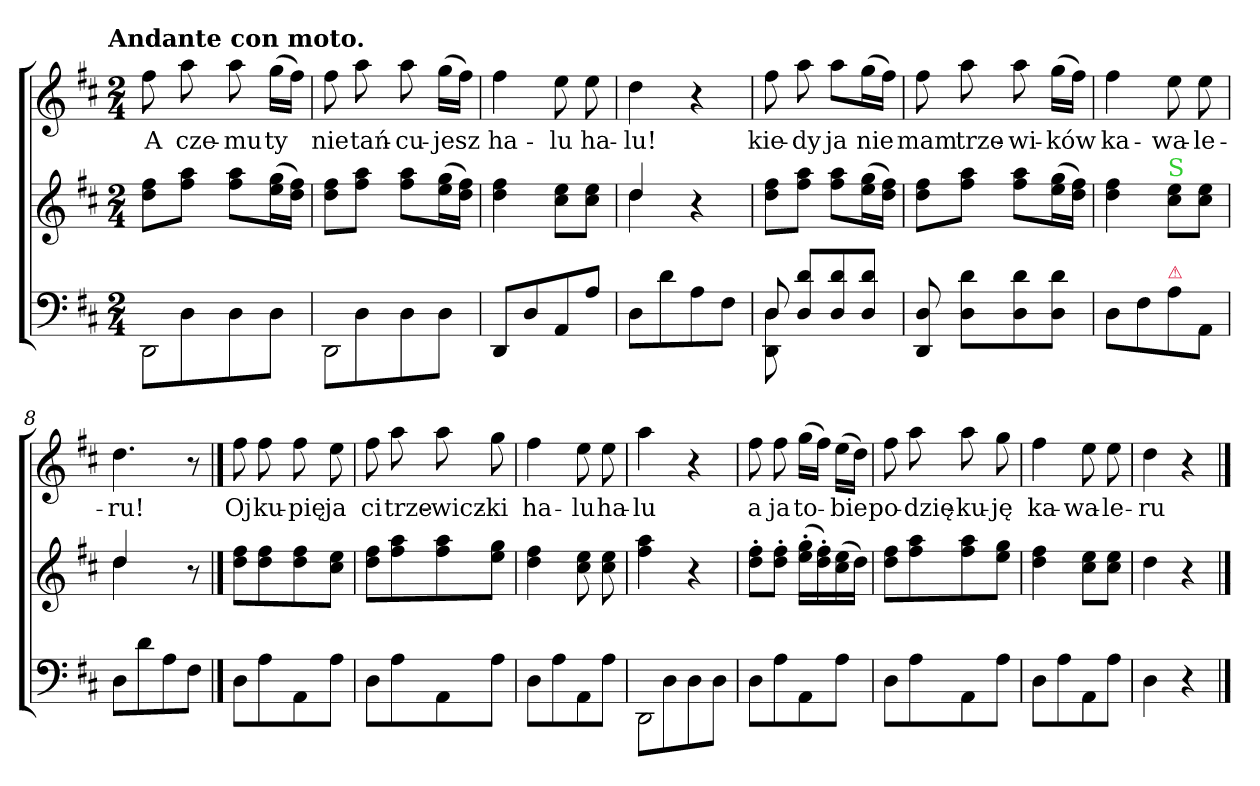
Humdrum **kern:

**kern	**kern	**kern	**text
*part2	*part2	*part1	*part1
*staff3	*staff2	*staff1	*staff1
*clefF4	*clefG2	*clefG2	*
*k[f#c#]	*k[f#c#]	*k[f#c#]	*
*D:	*D:	*D:	*
!!LO:TX:omd:t=Andante con moto.
*M2/4	*M2/4	*M2/4	*
*MM72	*MM72	*MM72	*
=1	=1	=1	=1
!LO:N:vis=2	!	!	!
8DD/	8dd\ 8ff#\L	8ff#\	A
8D\	8ff#\ 8aa\J	8aa\	cze-
8D\	8ff#\ 8aa\L	8aa\	-mu
8D\J	(16ee\ 16gg\L	(16gg\LL	ty
.	16dd\ 16ff#\JJ)	16ff#\JJ)	.
=2	=2	=2	=2
!LO:N:vis=2	!	!	!
8DD/	8dd\ 8ff#\L	8ff#\	nie
8D\	8ff#\ 8aa\J	8aa\	tań-
8D\	8ff#\ 8aa\L	8aa\	-cu-
8D\J	(16ee\ 16gg\L	(16gg\LL	-jesz
.	16dd\ 16ff#\JJ)	16ff#\JJ)	.
=3	=3	=3	=3
8DD/L	4dd\ 4ff#\	4ff#\	ha-
8D\	.	.	.
8AA/	8cc#\ 8ee\L	8ee\	-lu
8A\J	8cc#\ 8ee\J	8ee\	ha-
=4	=4	=4	=4
*	*^	*	*
8D\L	4dd/	4dd\	4dd\	-lu!
8d\	.	.	.	.
8A\	4r	4ryy	4r	.
8F#\J	.	.	.	.
*	*v	*v	*	*
=5	=5	=5	=5
*^	*	*	*
8D/	8DD\ 8D\	8dd\ 8ff#\L	8ff#\	kie-
8D/ 8d/L	8ryy	8ff#\ 8aa\J	8aa\	-dy
8D/ 8d/	8ryy	8ff#\ 8aa\L	8aa\L	ja
8D/ 8d/J	8ryy	(16ee\ 16gg\L	(16gg\L	nie
.	.	16dd\ 16ff#\JJ)	16ff#\JJ)	.
*v	*v	*	*	*
=6	=6	=6	=6
8DD/ 8D/	8dd\ 8ff#\L	8ff#\	mam
8D\ 8d\L	8ff#\ 8aa\J	8aa\	trze-
8D\ 8d\	8ff#\ 8aa\L	8aa\	-wi-
8D\ 8d\J	(16ee\ 16gg\L	(16gg\LL	-ków
.	16dd\ 16ff#\JJ)	16ff#\JJ)	.
=7	=7	=7	=7
8D\L	4dd\ 4ff#\	4ff#\	ka-
8F#\	.	.	.
!	!LO:TX:a:color=limegreen:t=S	!	!
!LO:TX:a:color=crimson:t=⚠	!	!	!
8A\	8cc#\ 8ee\L	8ee\	-wa-
8AA/J	8cc#\ 8ee\J	8ee\	-le-
=8	=8	=8	=8
*	*^	*	*
8D\L	4dd/	4dd\	4.dd\	-ru!
8d\	.	.	.	.
8A\	8ryy	4ryy	.	.
8F#\J	8r	.	8r	.
*	*v	*v	*	*
==9	==9	==9	==9
8D\L	8dd\ 8ff#\L	8ff#\	Oj
8A\	8dd\ 8ff#\	8ff#\	ku-
8AA/	8dd\ 8ff#\	8ff#\	-pię
8A\J	8cc#\ 8ee\J	8ee\	ja
=10	=10	=10	=10
8D\L	8dd\ 8ff#\L	8ff#\	ci
8A\	8ff#\ 8aa\	8aa\	trze-
8AA/	8ff#\ 8aa\	8aa\	-wicz-
8A\J	8ee\ 8gg\J	8gg\	-ki
=11	=11	=11	=11
8D\L	4dd\ 4ff#\	4ff#\	ha-
8A\	.	.	.
8AA/	8cc#\ 8ee\	8ee\	-lu
8A\J	8cc#\ 8ee\	8ee\	ha-
=12	=12	=12	=12
!LO:N:vis=2	!	!	!
8DD/	4ff#\ 4aa\	4aa\	-lu
8D\	.	.	.
8D\	4r	4r	.
8D\J	.	.	.
=13	=13	=13	=13
8D\L	8dd'\ 8ff#'\L	8ff#\	a
8A\	8dd'\ 8ff#'\J	8ff#\	ja
8AA/	(16ee'\ 16gg'\LL	(16gg\LL	to-
.	16dd'\ 16ff#'\)	16ff#\JJ)	.
8A\J	(16cc#\ 16ee\	(16ee\LL	bie
.	16dd\JJ)	16dd\JJ)	.
=14	=14	=14	=14
8D\L	8dd\ 8ff#\L	8ff#\	po-
8A\	8ff#\ 8aa\	8aa\	-dzię-
8AA/	8ff#\ 8aa\	8aa\	-ku-
8A\J	8ee\ 8gg\J	8gg\	-ję
=15	=15	=15	=15
8D\L	4dd\ 4ff#\	4ff#\	ka-
8A\	.	.	.
8AA/	8cc#\ 8ee\L	8ee\	-wa-
8A\J	8cc#\ 8ee\J	8ee\	-le-
=16	=16	=16	=16
4D\	4dd\	4dd\	-ru
4r	4r	4r	.
==	==	==	==
*-	*-	*-	*-
